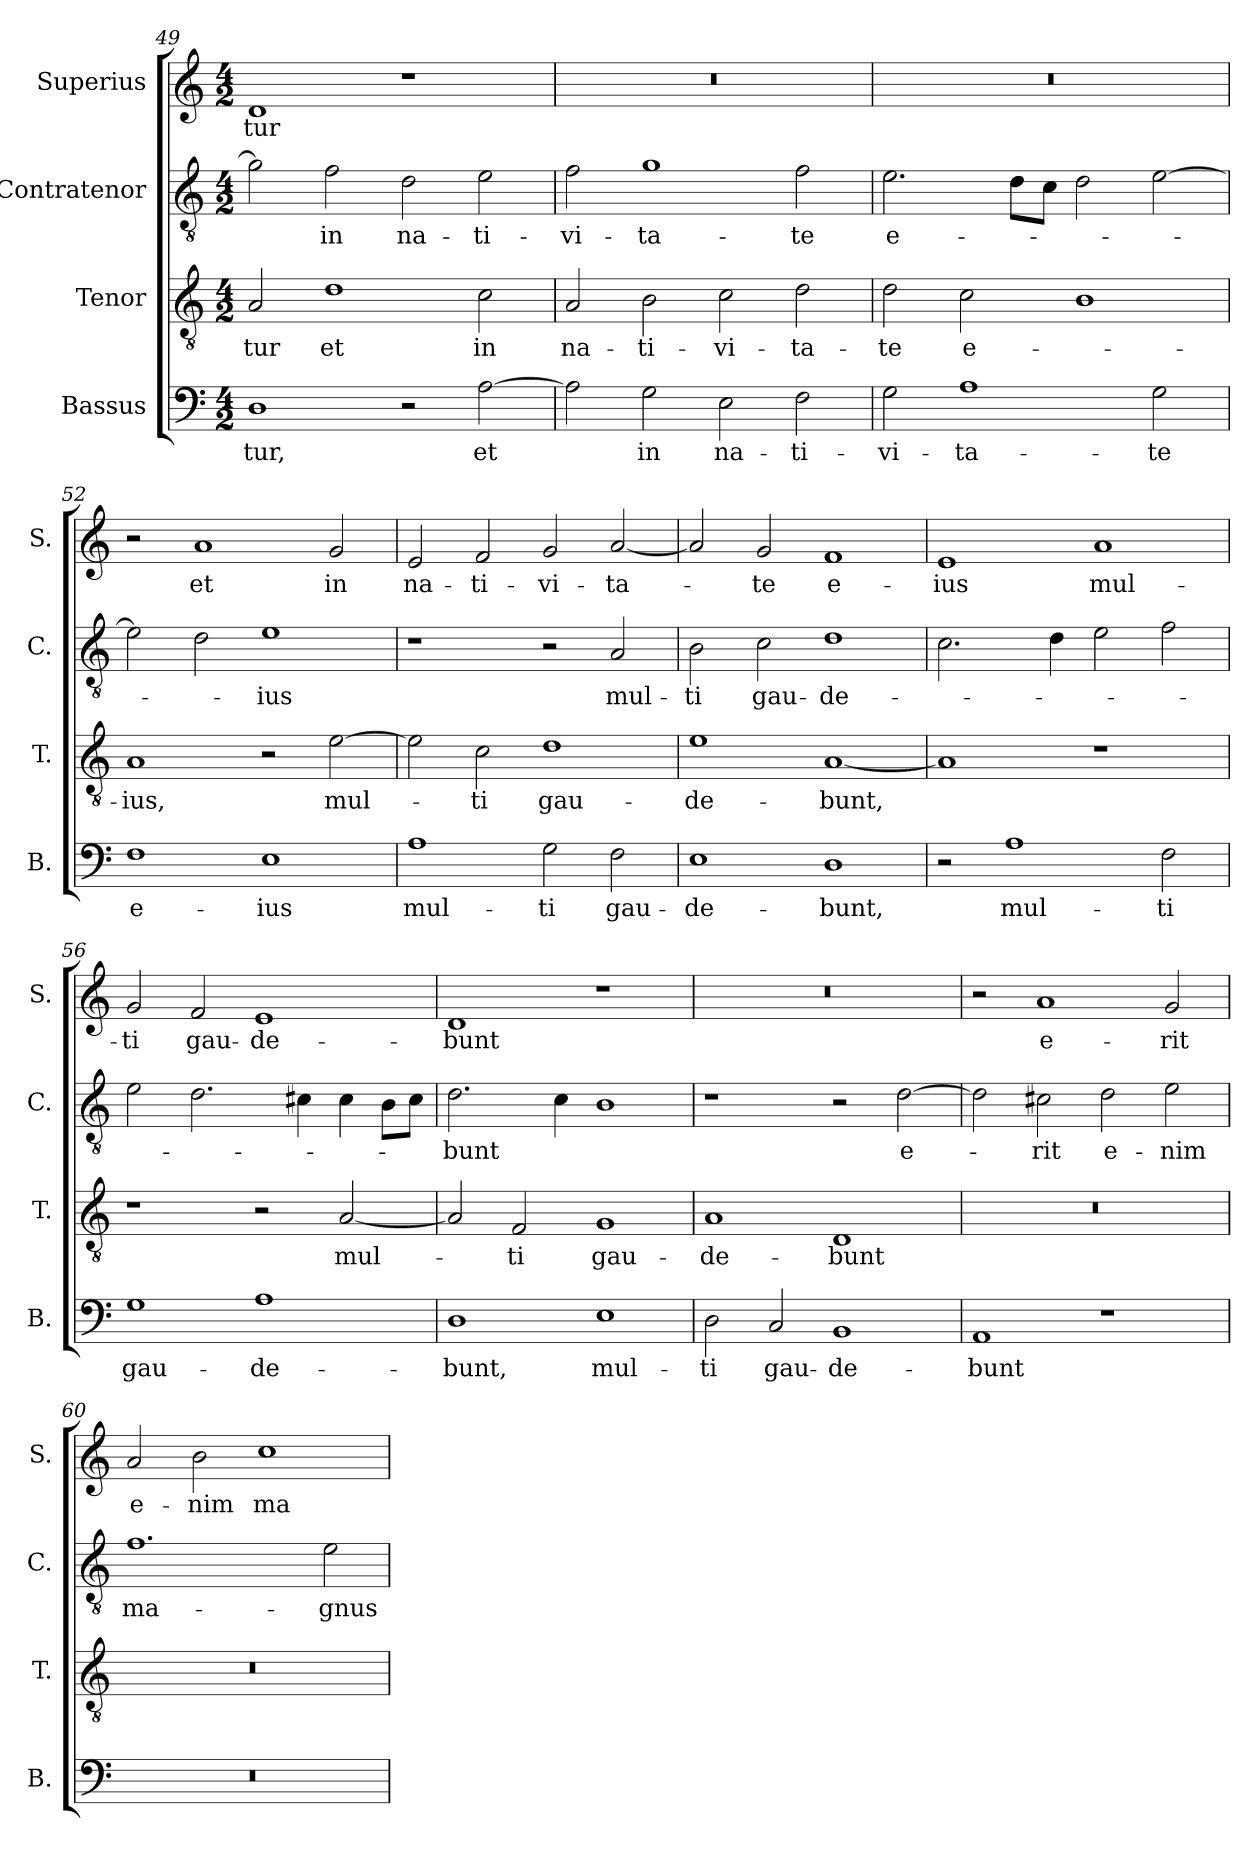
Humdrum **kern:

**kern	**text	**kern	**text	**kern	**text	**kern	**text
*part4	*part4	*part3	*part3	*part2	*part2	*part1	*part1
*staff4	*staff4	*staff3	*staff3	*staff2	*staff2	*staff1	*staff1
*I"Bassus	*	*I"Tenor	*	*I"Contratenor	*	*I"Superius	*
*I'B.	*	*I'T.	*	*I'C.	*	*I'S.	*
*clefF4	*	*clefGv2	*	*clefGv2	*	*clefG2	*
*k[]	*	*k[]	*	*k[]	*	*k[]	*
*M4/2	*	*M4/2	*	*M4/2	*	*M4/2	*
=49	=49	=49	=49	=49	=49	=49	=49
1D	-tur,	2A/	-tur	2g\]	.	1d	-tur
.	.	1d	et	2f\	in	.	.
2r	.	.	.	2d\	na-	1r	.
[2A\	et	2c\	in	2e\	-ti-	.	.
=50	=50	=50	=50	=50	=50	=50	=50
2A\]	.	2A/	na-	2f\	-vi-	0r	.
2G\	in	2B\	-ti-	1g	-ta-	.	.
2E\	na-	2c\	-vi-	.	.	.	.
2F\	-ti-	2d\	-ta-	2f\	-te	.	.
!!LO:LB:g=z
=51	=51	=51	=51	=51	=51	=51	=51
2G\	-vi-	2d\	-te	2.e\	e-	0r	.
1A	-ta-	2c\	e-	.	.	.	.
.	.	.	.	8d\L	.	.	.
.	.	.	.	8c\J	.	.	.
.	.	1B	.	2d\	.	.	.
2G\	-te	.	.	[2e\	.	.	.
=52	=52	=52	=52	=52	=52	=52	=52
1F	e-	1A	-ius,	2e\]	.	2r	.
.	.	.	.	2d\	.	1a	et
1E	-ius	2r	.	1e	-ius	.	.
.	.	[2e\	mul-	.	.	2g/	in
=53	=53	=53	=53	=53	=53	=53	=53
1A	mul-	2e\]	.	1r	.	2e/	na-
.	.	2c\	-ti	.	.	2f/	-ti-
2G\	-ti	1d	gau-	2r	.	2g/	-vi-
2F\	gau-	.	.	2A/	mul-	[2a/	-ta-
=54	=54	=54	=54	=54	=54	=54	=54
1E	-de-	1e	-de-	2B\	-ti	2a/]	.
.	.	.	.	2c\	gau-	2g/	-te
1D	-bunt,	[1A	-bunt,	1d	-de-	1f	e-
=55	=55	=55	=55	=55	=55	=55	=55
2r	.	1A]	.	2.c\	.	1e	-ius
1A	mul-	.	.	.	.	.	.
.	.	.	.	4d\	.	.	.
.	.	1r	.	2e\	.	1a	mul-
2F\	-ti	.	.	2f\	.	.	.
!!LO:LB:g=z
=56	=56	=56	=56	=56	=56	=56	=56
1G	gau-	1r	.	2e\	.	2g/	-ti
.	.	.	.	2.d\	.	2f/	gau-
1A	de-	2r	.	.	.	1e	-de-
.	.	.	.	4c#X\	.	.	.
.	.	[2A/	mul-	4c#\	.	.	.
.	.	.	.	8B\L	.	.	.
.	.	.	.	8c#\J	.	.	.
=57	=57	=57	=57	=57	=57	=57	=57
1D	-bunt,	2A/]	.	2.d\	-bunt	1d	-bunt
.	.	2F/	-ti	.	.	.	.
.	.	.	.	4c\	.	.	.
1E	mul-	1G	gau-	1B	.	1r	.
=58	=58	=58	=58	=58	=58	=58	=58
2D\	-ti	1A	-de-	1r	.	0r	.
2C/	gau-	.	.	.	.	.	.
1BB	-de-	1D	-bunt	2r	.	.	.
.	.	.	.	[2d\	e-	.	.
=59	=59	=59	=59	=59	=59	=59	=59
1AA	-bunt	0r	.	2d\]	.	2r	.
.	.	.	.	2c#X\	-rit	1a	e-
1r	.	.	.	2d\	e-	.	.
.	.	.	.	2e\	-nim	2g/	-rit
=60	=60	=60	=60	=60	=60	=60	=60
0r	.	0r	.	1.f	ma-	2a/	e-
.	.	.	.	.	.	2b\	-nim
.	.	.	.	.	.	1cc	ma-
.	.	.	.	2e\	-gnus	.	.
=	=	=	=	=	=	=	=
*-	*-	*-	*-	*-	*-	*-	*-
